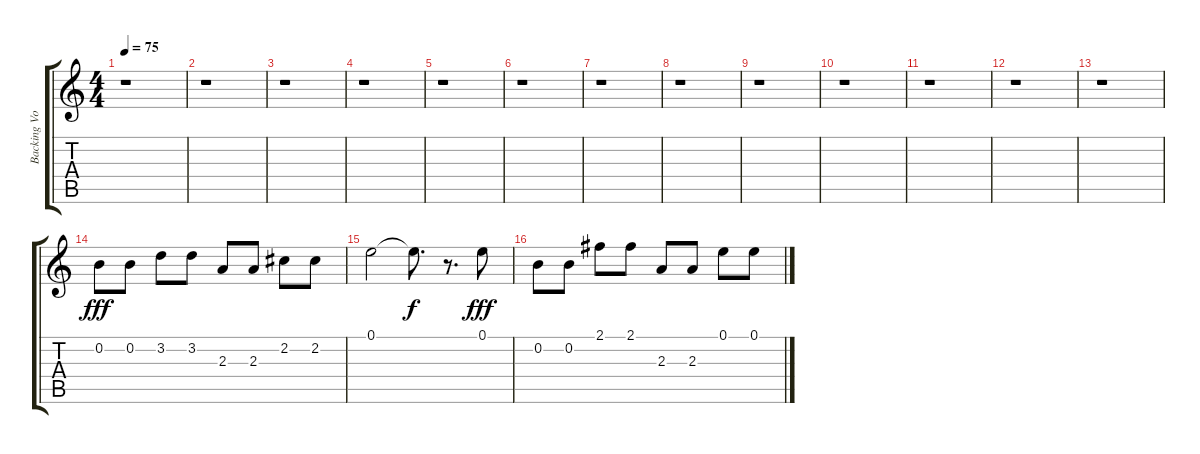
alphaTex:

\track ("Backing Vox 2" "Backing Vo") {instrument acousticguitarsteel}
\staff {score tabs}
\tuning (E4 B3 G3 D3 A2 E2) {hide}
\ts (4 4)
\tempo 75
\clef g2
\ks c
r.1{dy fff} |
r.1 |
r.1 |
r.1 |
r.1 |
r.1 |
r.1 |
r.1 |
r.1 |
r.1 |
r.1 |
r.1 |
r.1 |
0.2.8{volume 11} 0.2.8 3.2.8 3.2.8 2.3.8 2.3.8 2.2.8 2.2.8 |
0.1.2 0.1{t}.8{d dy f} r.8{d} 0.1.8{dy fff} |
0.2.8 0.2.8 2.1.8 2.1.8 2.3.8 2.3.8 0.1.8 0.1.8
